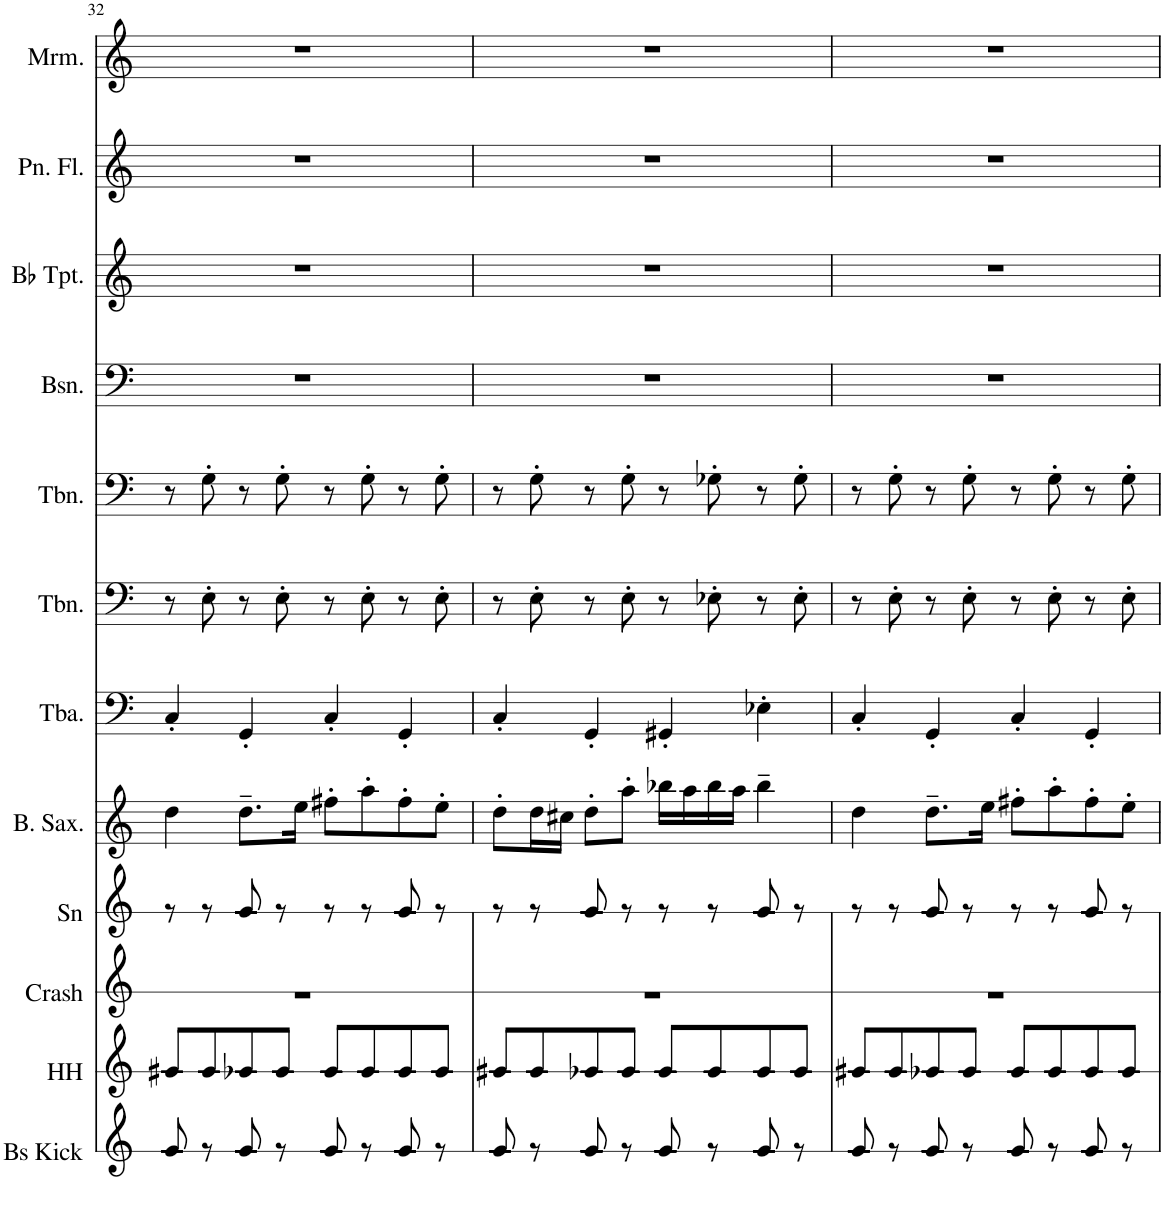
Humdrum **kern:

**kern	**kern	**kern	**kern	**kern	**kern	**kern	**kern	**kern	**kern	**kern	**kern
*part12	*part11	*part10	*part9	*part8	*part7	*part6	*part5	*part4	*part3	*part2	*part1
*staff12	*staff11	*staff10	*staff9	*staff8	*staff7	*staff6	*staff5	*staff4	*staff3	*staff2	*staff1
*I"Bass Kick	*I"Hi-Hats	*I"Crash	*I"Snare	*I"Bass Saxophone	*I"Tuba	*I"Trombone	*I"Trombone	*I"Bassoon	*I"Bb Trumpet	*I"Pan Flute	*I"Marimba
*I'Bs Kick	*I'HH	*I'Crash	*I'Sn	*I'B. Sax.	*I'Tba.	*I'Tbn.	*I'Tbn.	*I'Bsn.	*I'Bb Tpt.	*I'Pn. Fl.	*I'Mrm.
!!LO:PB:g=z
*clefG2	*clefG2	*clefG2	*clefG2	*clefG2	*clefF4	*clefF4	*clefF4	*clefF4	*clefG2	*clefG2	*clefG2
*Trd-7c-12	*Trd-7c-12	*Trd-7c-12	*Trd-7c-12	*Trd15c26	*	*	*	*	*Trd1c2	*	*
*k[]	*k[]	*k[]	*k[]	*k[]	*k[]	*k[]	*k[]	*k[]	*k[]	*k[]	*k[]
*M4/4	*M4/4	*M4/4	*M4/4	*M4/4	*M4/4	*M4/4	*M4/4	*M4/4	*M4/4	*M4/4	*M4/4
=32	=32	=32	=32	=32	=32	=32	=32	=32	=32	=32	=32
8CCC/	8GGG#X/L	1r	8r	4dd\	4C'/	8r	8r	1r	1r	1r	1r
8r	8GGG#/	.	8r	.	.	8E'\	8G'\	.	.	.	.
8CCC/	8BBB-X/	.	8CCC/	8.dd~\L	4GG'/	8r	8r	.	.	.	.
8r	8GGG#/J	.	8r	.	.	8E'\	8G'\	.	.	.	.
.	.	.	.	16ee\Jk	.	.	.	.	.	.	.
8CCC/	8GGG#/L	.	8r	8ff#X'\L	4C'/	8r	8r	.	.	.	.
8r	8GGG#/	.	8r	8aa'\	.	8E'\	8G'\	.	.	.	.
8CCC/	8BBB-/	.	8CCC/	8ff#'\	4GG'/	8r	8r	.	.	.	.
8r	8GGG#/J	.	8r	8ee'\J	.	8E'\	8G'\	.	.	.	.
=33	=33	=33	=33	=33	=33	=33	=33	=33	=33	=33	=33
8CCC/	8GGG#X/L	1r	8r	8dd'\L	4C'/	8r	8r	1r	1r	1r	1r
8r	8GGG#/	.	8r	16dd\L	.	8E'\	8G'\	.	.	.	.
.	.	.	.	16cc#X\JJ	.	.	.	.	.	.	.
8CCC/	8BBB-X/	.	8CCC/	8dd'\L	4GG'/	8r	8r	.	.	.	.
8r	8GGG#/J	.	8r	8aa'\J	.	8E'\	8G'\	.	.	.	.
8CCC/	8GGG#/L	.	8r	16bb-X\LL	4GG#X'/	8r	8r	.	.	.	.
.	.	.	.	16aa\	.	.	.	.	.	.	.
8r	8GGG#/	.	8r	16bb-\	.	8E-X'\	8G-X'\	.	.	.	.
.	.	.	.	16aa\JJ	.	.	.	.	.	.	.
8CCC/	8BBB-/	.	8CCC/	4bb-~\	4E-X'\	8r	8r	.	.	.	.
8r	8GGG#/J	.	8r	.	.	8E-'\	8G-'\	.	.	.	.
=34	=34	=34	=34	=34	=34	=34	=34	=34	=34	=34	=34
8CCC/	8GGG#X/L	1r	8r	4dd\	4C'/	8r	8r	1r	1r	1r	1r
8r	8GGG#/	.	8r	.	.	8E'\	8G'\	.	.	.	.
8CCC/	8BBB-X/	.	8CCC/	8.dd~\L	4GG'/	8r	8r	.	.	.	.
8r	8GGG#/J	.	8r	.	.	8E'\	8G'\	.	.	.	.
.	.	.	.	16ee\Jk	.	.	.	.	.	.	.
8CCC/	8GGG#/L	.	8r	8ff#X'\L	4C'/	8r	8r	.	.	.	.
8r	8GGG#/	.	8r	8aa'\	.	8E'\	8G'\	.	.	.	.
8CCC/	8BBB-/	.	8CCC/	8ff#'\	4GG'/	8r	8r	.	.	.	.
8r	8GGG#/J	.	8r	8ee'\J	.	8E'\	8G'\	.	.	.	.
=	=	=	=	=	=	=	=	=	=	=	=
*-	*-	*-	*-	*-	*-	*-	*-	*-	*-	*-	*-
